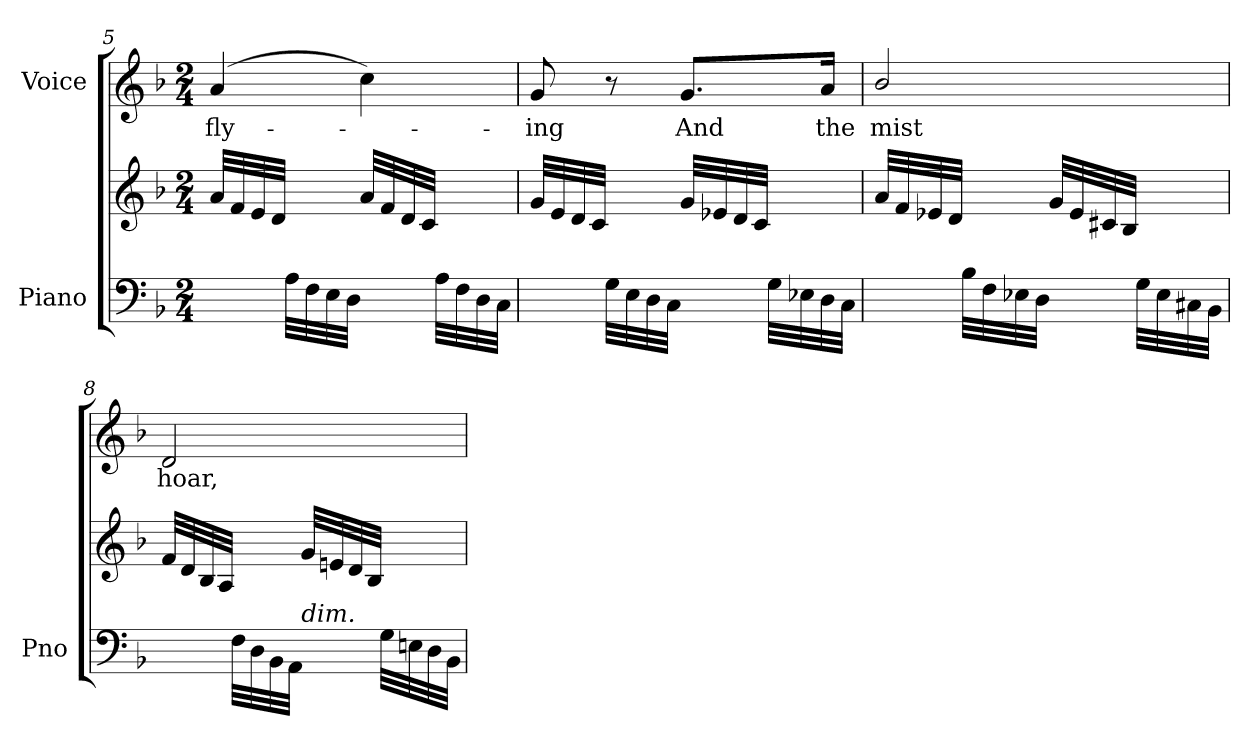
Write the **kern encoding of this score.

**kern	**kern	**kern	**text
*part2	*part2	*part1	*part1
*staff3	*staff2	*staff1	*staff1
*I"Piano	*	*I"Voice	*
*I'Pno	*	*	*
!!LO:LB:g=z
*clefF4	*clefG2	*clefG2	*
*k[b-]	*k[b-]	*k[b-]	*
*M2/4	*M2/4	*M2/4	*
=5	=5	=5	=5
*	*^	*	*
!	!	!	!	!LO:LY:b
8ryy	2ryy	(32a/LLL	(4a/	fly-
.	.	32f/	.	.
.	.	32e/	.	.
.	.	32d/JJJ	.	.
32A\LLL	.	8ryy	.	.
32F\	.	.	.	.
32E\	.	.	.	.
32D\JJJ)	.	.	.	.
8ryy	.	(32a/LLL	4cc\)	.
.	.	32f/	.	.
.	.	32d/	.	.
.	.	32c/JJJ	.	.
32A\LLL	.	8ryy	.	.
32F\	.	.	.	.
32D\	.	.	.	.
32C\JJJ)	.	.	.	.
!!LO:LB:g=z
=6	=6	=6	=6	=6
!	!	!	!	!LO:LY:b
8ryy	2ryy	(32g/LLL	8g/	-ing
.	.	32e/	.	.
.	.	32d/	.	.
.	.	32c/JJJ	.	.
32G\LLL	.	8ryy	8r	.
32E\	.	.	.	.
32D\	.	.	.	.
32C\JJJ)	.	.	.	.
!	!	!	!	!LO:LY:b
8ryy	.	(32g/LLL	8.g/L	And
.	.	32e-X/	.	.
.	.	32d/	.	.
.	.	32c/JJJ	.	.
32G\LLL	.	8ryy	.	.
32E-X\	.	.	.	.
!	!	!	!	!LO:LY:b
32D\	.	.	16a/Jk	the
32C\JJJ)	.	.	.	.
!!LO:LB:g=z
=7	=7	=7	=7	=7
!	!	!	!	!LO:LY:b
8ryy	2ryy	(32a/LLL	2b-/	mist
.	.	32f/	.	.
.	.	32e-X/	.	.
.	.	32d/JJJ	.	.
32B-\LLL	.	8ryy	.	.
32F\	.	.	.	.
32E-X\	.	.	.	.
32D\JJJ)	.	.	.	.
8ryy	.	(32g/LLL	.	.
.	.	32e-/	.	.
.	.	32c#X/	.	.
.	.	32B-/JJJ	.	.
32G\LLL	.	8ryy	.	.
32E-\	.	.	.	.
32C#X\	.	.	.	.
32BB-\JJJ)	.	.	.	.
!!LO:PB:g=z
=8	=8	=8	=8	=8
!	!	!	!	!LO:LY:b
8ryy	2ryy	(32f/LLL	2d/	hoar,
.	.	32d/	.	.
.	.	32B-/	.	.
.	.	32A/JJJ	.	.
32F\LLL	.	8ryy	.	.
32D\	.	.	.	.
32BB-\	.	.	.	.
32AA\JJJ)	.	.	.	.
!LO:TX:a:i:t=dim.	!	!	!	!
8ryy	.	(32g/LLL	.	.
.	.	32en/	.	.
.	.	32d/	.	.
.	.	32B-/JJJ	.	.
32G\LLL	.	8ryy	.	.
32En\	.	.	.	.
32D\	.	.	.	.
32BB-\JJJ)	.	.	.	.
*	*v	*v	*	*
=	=	=	=
*-	*-	*-	*-
